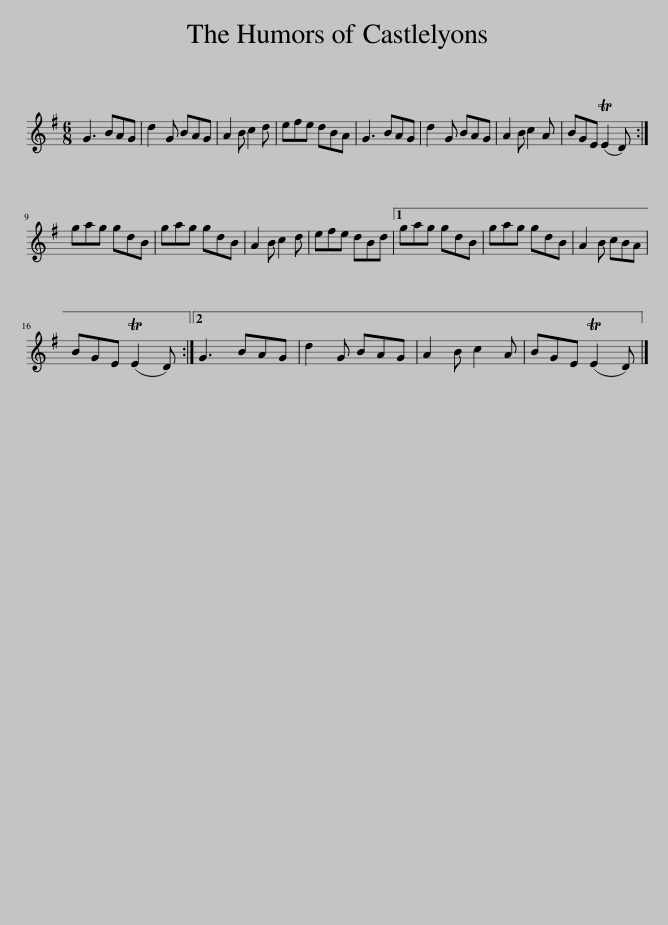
X:1
L:1/8
M:6/8
I:linebreak $
K:Emin
V:1 treble
V:1
 G3 BAG | d2 G BAG | A2 B c2 d | efe dBA | G3 BAG | %5
 d2 G BAG | A2 B c2 A | BGE (TE2 D) :|$ gag gdB | gag gdB | %10
 A2 B c2 d | efe dBd |1 gag gdB | gag gdB | A2 B cBA |$ %15
 BGE (TE2 D) :|2 G3 BAG | d2 G BAG | A2 B c2 A | BGE (TE2 D) |] %20
